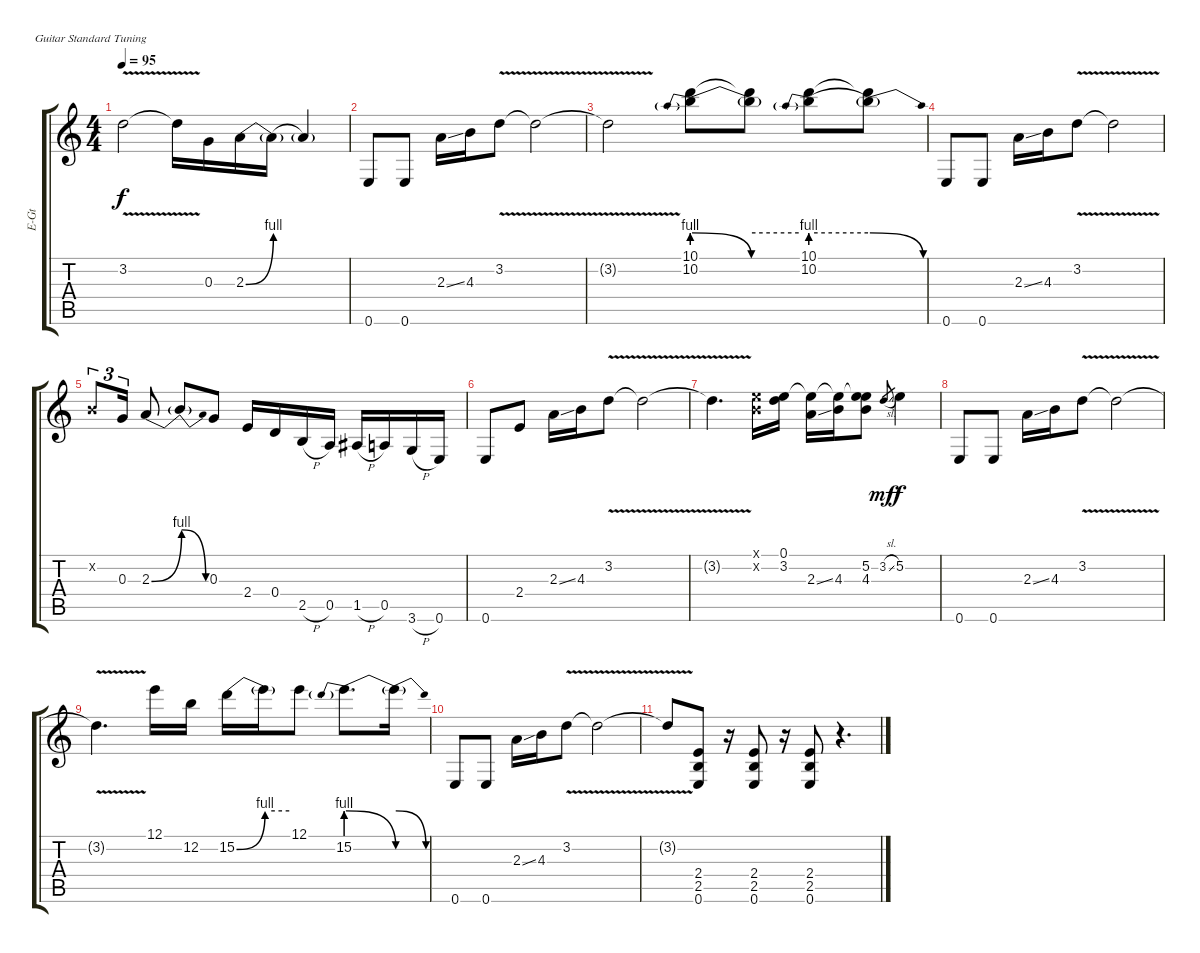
\bracketExtendMode groupsimilarinstruments
\otherSystemsTrackNameOrientation horizontal
\track ("Guitar2 - David Gilmour (effect2)" "E-Gt") {instrument electricguitarclean}
\staff {score tabs}
\tuning (E4 B3 G3 D3 A2 E2)
\ts (4 4)
\tempo 95
\clef g2
\ks c
3.2{v t}.2{dy f beam Down} 3.2{v t}.16{beam Down} 0.3.16{beam Down} 2.3{be (bend 0 0 60 4)}.16{beam Down} 2.3{be (hold 0 0 60 0) t}.16{beam Down} 2.3{be (hold 0 0 60 0) t}.4{beam Up} |
0.6.8{beam Up} 0.6.8{beam Up} 2.3{ss}.16{beam Down} 4.3.16{beam Down} 3.2{v}.8{beam Down} 3.2{v t}.2{beam Down} |
3.2{v t}.2{beam Down} (10.1 10.2{be (prebendrelease 0 4 60 0)}).8{beam Down} (10.1{t} 10.2{be (hold 0 4 60 4) t}).8{beam Down} (10.1 10.2{be (prebend 0 4 60 4)}).8{beam Down} (10.1{t} 10.2{be (release 0 4 60 0) t}).8{beam Down} |
0.6.8{beam Up} 0.6.8{beam Up} 2.3{ss}.16{beam Down} 4.3.16{beam Down} 3.2{v}.8{beam Down} 3.2{v t}.2{beam Down} |
0.2{x}.8{tu (3 2) beam Up} 0.3.16{tu (3 2) beam Up} 2.3{be (bend 0 0 60 4)}.8{beam Up} 2.3{be (release 0 4 60 0) t}.8{beam Up} 0.3.8{beam Up} 2.4.16{beam Up} 0.4.16{beam Up} 2.5{h}.16{beam Up} 0.5.16{beam Up} 1.5{h acc #}.16{beam Up} 0.5.16{beam Up} 3.6{h}.16{beam Up} 0.6.16{beam Up} |
0.6.8{beam Up} 2.4.8{beam Up} 2.3{ss}.16{beam Down} 4.3.16{beam Down} 3.2{v}.8{beam Down} 3.2{v t}.2{beam Down} |
3.2{v t}.4{d beam Down} (0.1{x} 0.2{x}).16{beam Down} (0.1 3.2).16{beam Down} (2.3{ss} 0.1{t}).16{beam Down} (4.3 0.1{t}).16{beam Down} (0.1{t} 5.2 4.3).8{beam Down} 3.2{sl}.8{gr dy mf beam Up} 5.2.4{dy f beam Down} |
0.6.8{beam Up} 0.6.8{beam Up} 2.3{ss}.16{beam Down} 4.3.16{beam Down} 3.2{v}.8{beam Down} 3.2{v t}.2{beam Down} |
3.2{v t}.4{d beam Down} 12.1.16{beam Down} 12.2.16{beam Down} 15.2{be (bend 0 0 60 4)}.16{beam Down} 15.2{be (hold 0 4 60 4) t}.16{beam Down} 12.1.8{beam Down} 15.2{be (prebendrelease 0 4 60 0)}.8{d beam Down} 15.2{be (release 0 4 60 0) t}.16{beam Down} |
0.6.8{beam Up} 0.6.8{beam Up} 2.3{ss}.16{beam Down} 4.3.16{beam Down} 3.2{v}.8{beam Down} 3.2{v t}.2{beam Down} |
3.2{v t}.8{beam Up} (2.4 2.5 0.6).8{beam Up} r.16{beam Up} (2.4 2.5 0.6).8{beam Up} r.16{beam Up} (2.4 2.5 0.6).8{beam Up} r.4{d beam Up}
